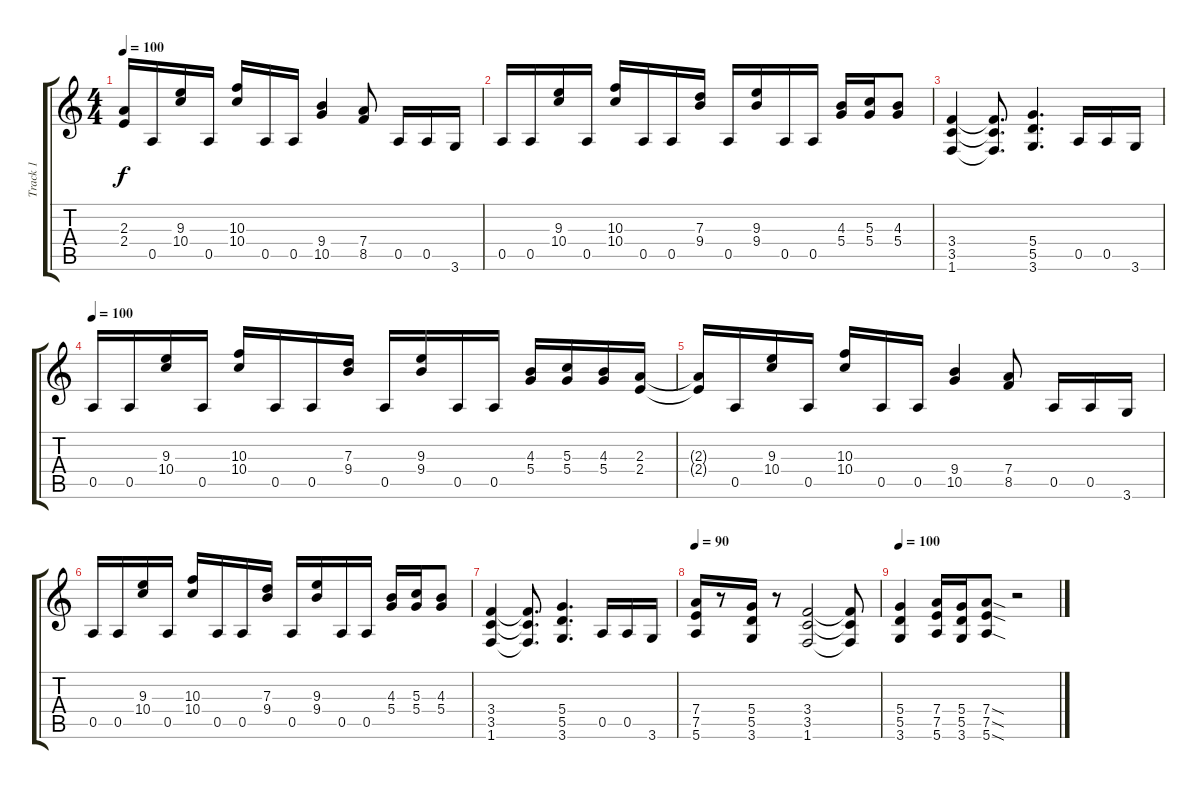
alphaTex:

\track ("Track 1" "Track 1") {instrument distortionguitar}
\staff {score tabs}
\tuning (E4 B3 G3 D3 A2 E2) {hide}
\ts (4 4)
\tempo 100
\clef g2
\ks c
(2.3{t} 2.4{t}).16{dy f} 0.5.16 (9.3 10.4).16 0.5.16 (10.3 10.4).16 0.5.16 0.5.16 (9.4 10.5).4 (7.4 8.5).8 0.5.16 0.5.16 3.6.16 |
0.5.16 0.5.16 (9.3 10.4).16 0.5.16 (10.3 10.4).16 0.5.16 0.5.16 (7.3 9.4).16 0.5.16 (9.3 9.4).16 0.5.16 0.5.16 (4.3 5.4).16 (5.3 5.4).16 (4.3 5.4).8 |
(3.4 3.5 1.6).4 (3.4{t} 3.5{t} 1.6{t}).8{d} (5.4 5.5 3.6).4{d} 0.5.16 0.5.16 3.6.16 |
\tempo 100
0.5.16 0.5.16 (9.3 10.4).16 0.5.16 (10.3 10.4).16 0.5.16 0.5.16 (7.3 9.4).16 0.5.16 (9.3 9.4).16 0.5.16 0.5.16 (4.3 5.4).16 (5.3 5.4).16 (4.3 5.4).16 (2.3 2.4).16 |
(2.3{t} 2.4{t}).16 0.5.16 (9.3 10.4).16 0.5.16 (10.3 10.4).16 0.5.16 0.5.16 (9.4 10.5).4 (7.4 8.5).8 0.5.16 0.5.16 3.6.16 |
0.5.16 0.5.16 (9.3 10.4).16 0.5.16 (10.3 10.4).16 0.5.16 0.5.16 (7.3 9.4).16 0.5.16 (9.3 9.4).16 0.5.16 0.5.16 (4.3 5.4).16 (5.3 5.4).16 (4.3 5.4).8 |
(3.4 3.5 1.6).4 (3.4{t} 3.5{t} 1.6{t}).8{d} (5.4 5.5 3.6).4{d} 0.5.16 0.5.16 3.6.16 |
\tempo 90
(7.4 7.5 5.6).16 r.8 (5.4 5.5 3.6).16 r.8 (3.4 3.5 1.6).2 (3.4{t} 3.5{t} 1.6{t}).8 |
\tempo 100
(5.4 5.5 3.6).4 (7.4 7.5 5.6).16 (5.4 5.5 3.6).16 (7.4{sod} 7.5{sod} 5.6{sod}).8 r.2
